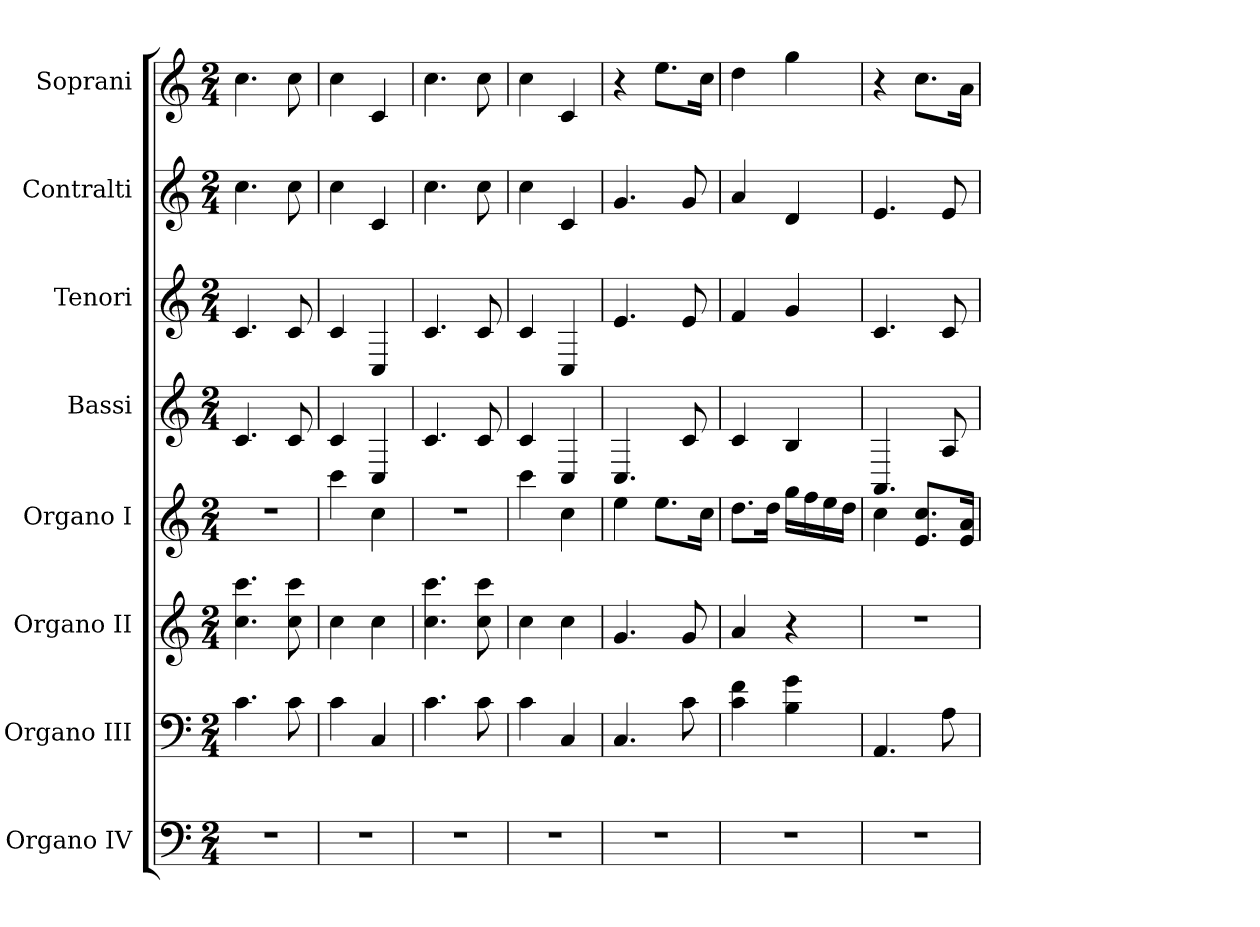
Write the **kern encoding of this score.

**kern	**kern	**kern	**kern	**kern	**kern	**kern	**kern
*part8	*part7	*part6	*part5	*part4	*part3	*part2	*part1
*staff8	*staff7	*staff6	*staff5	*staff4	*staff3	*staff2	*staff1
*I"Organo IV	*I"Organo III	*I"Organo II	*I"Organo I	*I"Bassi	*I"Tenori	*I"Contralti	*I"Soprani
*I'Organo IV	*I'Organo III	*I'Organo II	*I'Organo I	*I'Bassi	*I'Tenori	*I'Contralti	*I'Soprani
!!LO:PB:g=z
*clefF4	*clefF4	*clefG2	*clefG2	*clefG2	*clefG2	*clefG2	*clefG2
*k[]	*k[]	*k[]	*k[]	*k[]	*k[]	*k[]	*k[]
*C:	*C:	*C:	*C:	*C:	*C:	*C:	*C:
*M2/4	*M2/4	*M2/4	*M2/4	*M2/4	*M2/4	*M2/4	*M2/4
=1	=1	=1	=1	=1	=1	=1	=1
!LO:N:vis=1	!	!	!LO:N:vis=1	!	!	!	!
2r	4.ci\	4.cci\ 4.ccci	2r	4.ci/	4.ci/	4.cci\	4.cci\
.	8ci\	8cci\ 8ccci	.	8ci/	8ci/	8cci\	8cci\
=2	=2	=2	=2	=2	=2	=2	=2
!LO:N:vis=1	!	!	!	!	!	!	!
2r	4ci\	4cci\	4ccci\	4ci/	4ci/	4cci\	4cci\
.	4Ci/	4cci\	4cci\	4Ci/	4Ci/	4ci/	4ci/
=3	=3	=3	=3	=3	=3	=3	=3
!LO:N:vis=1	!	!	!LO:N:vis=1	!	!	!	!
2r	4.ci\	4.cci\ 4.ccci	2r	4.ci/	4.ci/	4.cci\	4.cci\
.	8ci\	8cci\ 8ccci	.	8ci/	8ci/	8cci\	8cci\
=4	=4	=4	=4	=4	=4	=4	=4
!LO:N:vis=1	!	!	!	!	!	!	!
2r	4ci\	4cci\	4ccci\	4ci/	4ci/	4cci\	4cci\
.	4Ci/	4cci\	4cci\	4Ci/	4Ci/	4ci/	4ci/
=5	=5	=5	=5	=5	=5	=5	=5
!LO:N:vis=1	!	!	!	!	!	!	!
2r	4.Ci/	4.gi/	4eei\	4.Ci/	4.ei/	4.gi/	4r
.	.	.	8.eei\L	.	.	.	8.eei\L
.	8ci\	8gi/	.	8ci/	8ei/	8gi/	.
.	.	.	16cci\Jk	.	.	.	16cci\Jk
=6	=6	=6	=6	=6	=6	=6	=6
!LO:N:vis=1	!	!	!	!	!	!	!
2r	4ci\ 4fi	4ai/	8.ddi\L	4ci/	4fi/	4ai/	4ddi\
.	.	.	16ddi\Jk	.	.	.	.
.	4Bi\ 4gi	4r	16ggi\LL	4Bi/	4gi/	4di/	4ggi\
.	.	.	16ffi\	.	.	.	.
.	.	.	16eei\	.	.	.	.
.	.	.	16ddi\JJ	.	.	.	.
=7	=7	=7	=7	=7	=7	=7	=7
!LO:N:vis=1	!	!LO:N:vis=1	!	!	!	!	!
2r	4.AAi/	2r	4cci\	4.AAi/	4.ci/	4.ei/	4r
.	.	.	8.ei/ 8.cciL	.	.	.	8.cci\L
.	8Ai\	.	.	8Ai/	8ci/	8ei/	.
.	.	.	16ei/ 16aiJk	.	.	.	16ai\Jk
=	=	=	=	=	=	=	=
*-	*-	*-	*-	*-	*-	*-	*-
